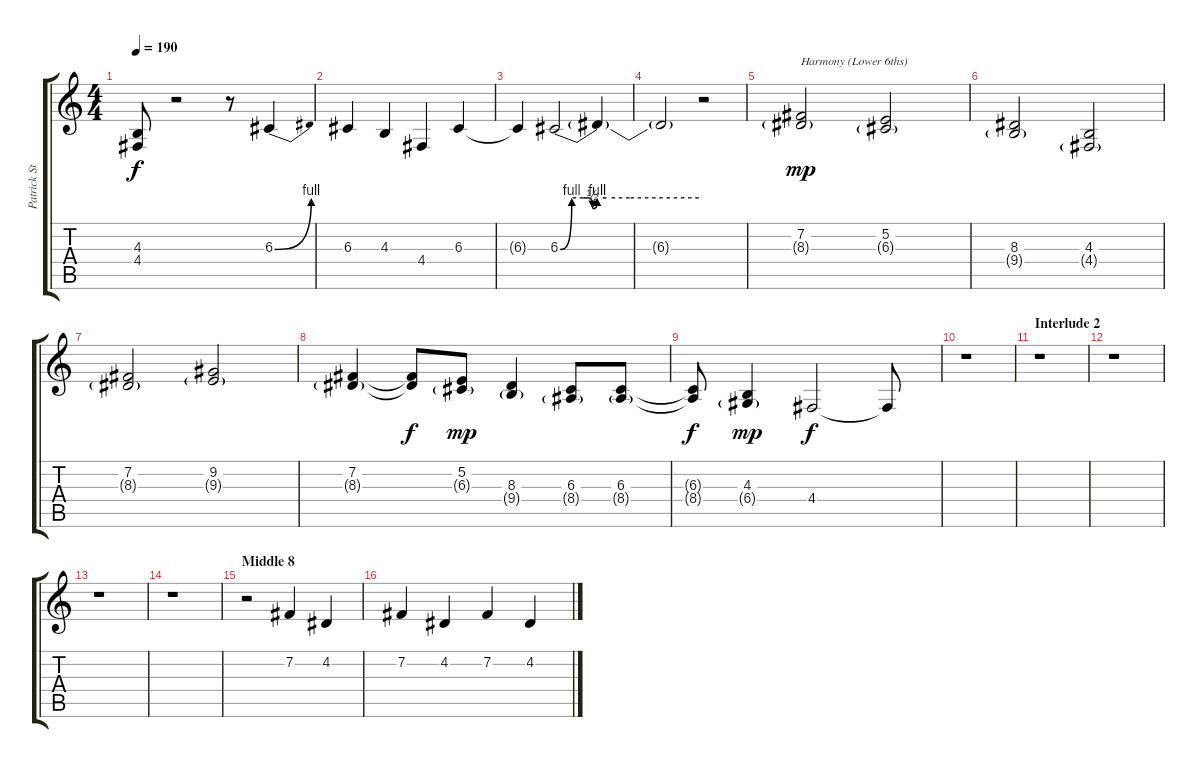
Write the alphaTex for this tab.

\track ("Patrick Stump (Lead Vocal and Harmonies)" "Patrick St") {instrument clarinet}
\staff {score tabs}
\tuning (E4 B3 G3 D3 A2 E2) {hide}
\ts (4 4)
\tempo 190
\clef g2
\ks c
(4.3{t} 4.4{t}).8{dy f} r.2 r.8 6.3{be (bend 0 0 60 4)}.4 |
6.3.4 4.3.4 4.4.4 6.3.4 |
6.3{t}.4 6.3{be (custom 0 0 5 4 10 4 12 4 14 2 16 4 20 4 30 4 60 4)}.2 6.3{t}.4 |
6.3{t}.2 r.2 |
(7.2 8.3{g}).2{txt "Harmony (Lower 6ths)" dy mp} (5.2 6.3{g}).2 |
(8.3 9.4{g}).2 (4.3 4.4{g}).2 |
(7.2 8.3{g}).2 (9.2 9.3{g}).2 |
(7.2 8.3{g}).4 (7.2{t} 8.3{t}).8{dy f} (5.2 6.3{g}).8{dy mp} (8.3 9.4{g}).4 (6.3 8.4{g}).8 (6.3 8.4{g}).8 |
(6.3{t} 8.4{t}).8{dy f} (4.3 6.4{g}).4{dy mp} 4.4.2{dy f} 4.4{t}.8 |
r.1 |
\section ("" "Interlude 2")
r.1 |
r.1 |
r.1 |
r.1 |
\section ("" "Middle 8")
r.2 7.2.4 4.2.4 |
7.2.4 4.2.4 7.2.4 4.2.4
